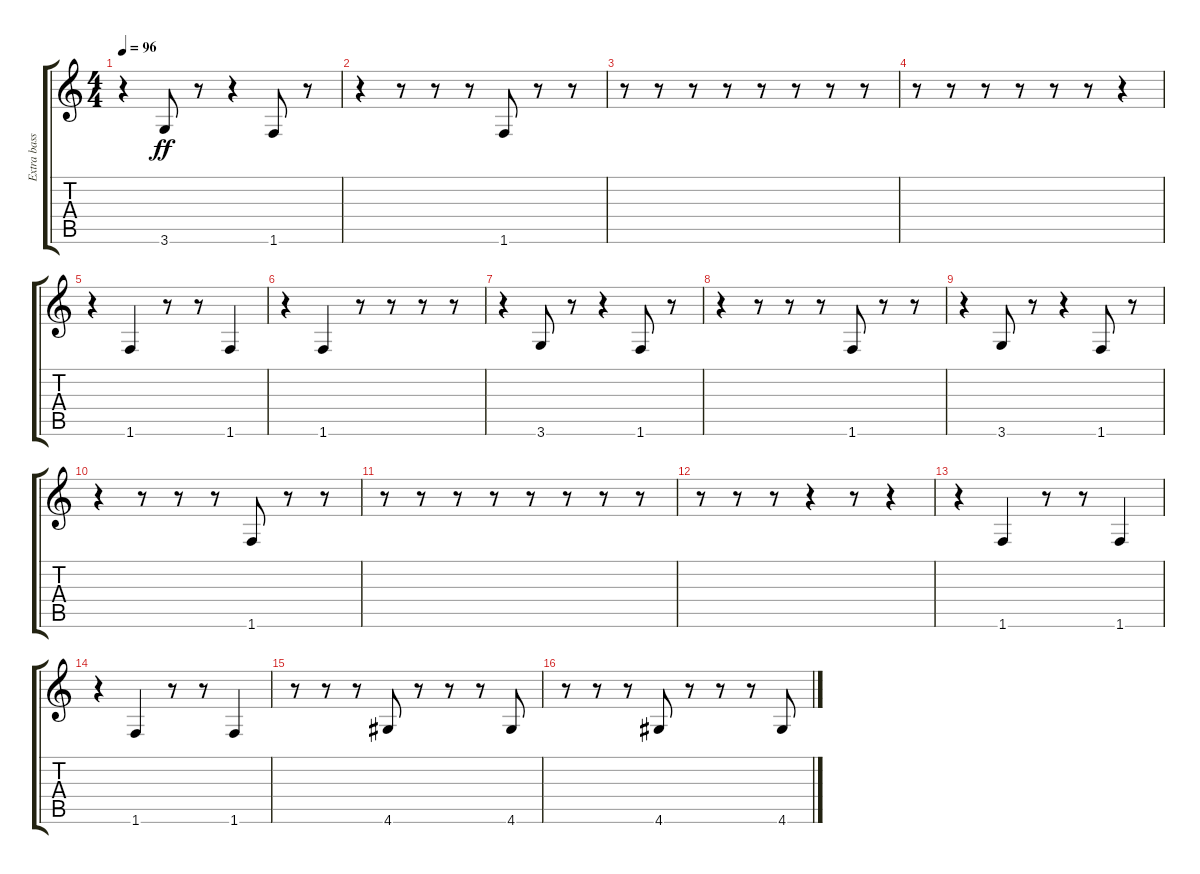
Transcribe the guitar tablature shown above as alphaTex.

\track ("Extra bass" "Extra bass") {instrument acousticbass}
\staff {score tabs}
\tuning (E4 B3 G3 D3 A2 E2) {hide}
\ts (4 4)
\tempo 96
\clef g2
\ks c
r.4{dy ff} 3.6.8 r.8 r.4 1.6.8 r.8 |
r.4 r.8 r.8 r.8 1.6.8 r.8 r.8 |
r.8 r.8 r.8 r.8 r.8 r.8 r.8 r.8 |
r.8 r.8 r.8 r.8 r.8 r.8 r.4 |
r.4 1.6.4 r.8 r.8 1.6.4 |
r.4 1.6.4 r.8 r.8 r.8 r.8 |
r.4 3.6.8 r.8 r.4 1.6.8 r.8 |
r.4 r.8 r.8 r.8 1.6.8 r.8 r.8 |
r.4 3.6.8 r.8 r.4 1.6.8 r.8 |
r.4 r.8 r.8 r.8 1.6.8 r.8 r.8 |
r.8 r.8 r.8 r.8 r.8 r.8 r.8 r.8 |
r.8 r.8 r.8 r.4 r.8 r.4 |
r.4 1.6.4 r.8 r.8 1.6.4 |
r.4 1.6.4 r.8 r.8 1.6.4 |
r.8 r.8 r.8 4.6.8 r.8 r.8 r.8 4.6.8 |
r.8 r.8 r.8 4.6.8 r.8 r.8 r.8 4.6.8
